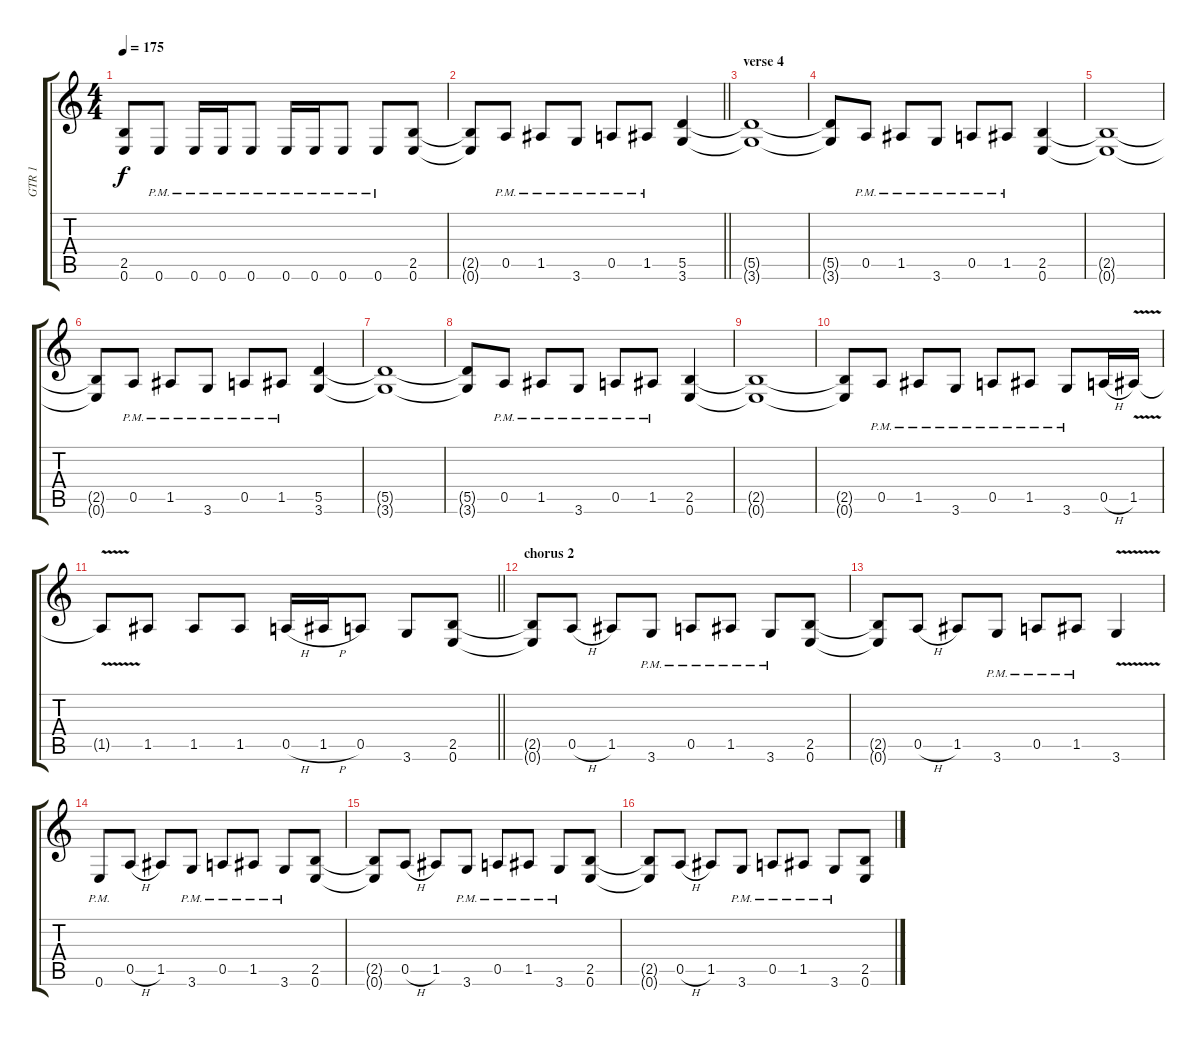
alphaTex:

\track ("GTR 1" "GTR 1") {instrument distortionguitar}
\staff {score tabs}
\tuning (E4 B3 G3 D3 A2 E2) {hide}
\ts (4 4)
\tempo 175
\clef g2
\ks c
(2.5{t} 0.6{t}).8{dy f} 0.6{pm}.8 0.6{pm}.16 0.6{pm}.16 0.6{pm}.8 0.6{pm}.16 0.6{pm}.16 0.6{pm}.8 0.6{pm}.8 (2.5 0.6).8 |
\barLineRight lightlight
(2.5{t} 0.6{t}).8 0.5{pm}.8 1.5{pm}.8 3.6{pm}.8 0.5{pm}.8 1.5{pm}.8 (5.5 3.6).4 |
\section ("" "verse 4")
(5.5{t} 3.6{t}).1 |
(5.5{t} 3.6{t}).8 0.5{pm}.8 1.5{pm}.8 3.6{pm}.8 0.5{pm}.8 1.5{pm}.8 (2.5 0.6).4 |
(2.5{t} 0.6{t}).1 |
(2.5{t} 0.6{t}).8 0.5{pm}.8 1.5{pm}.8 3.6{pm}.8 0.5{pm}.8 1.5{pm}.8 (5.5 3.6).4 |
(5.5{t} 3.6{t}).1 |
(5.5{t} 3.6{t}).8 0.5{pm}.8 1.5{pm}.8 3.6{pm}.8 0.5{pm}.8 1.5{pm}.8 (2.5 0.6).4 |
(2.5{t} 0.6{t}).1 |
(2.5{t} 0.6{t}).8 0.5{pm}.8 1.5{pm}.8 3.6{pm}.8 0.5{pm}.8 1.5{pm}.8 3.6{pm}.8 0.5{h}.16 1.5{v}.16 |
\barLineRight lightlight
1.5{t}.8 1.5.8 1.5.8 1.5.8 0.5{h}.16 1.5{h}.16 0.5.8 3.6.8 (2.5 0.6).8 |
\section ("" "chorus 2")
(2.5{t} 0.6{t}).8 0.5{h}.8 1.5.8 3.6{pm}.8 0.5{pm}.8 1.5{pm}.8 3.6{pm}.8 (2.5 0.6).8 |
(2.5{t} 0.6{t}).8 0.5{h}.8 1.5.8 3.6{pm}.8 0.5{pm}.8 1.5{pm}.8 3.6{v}.4 |
0.6{pm}.8 0.5{h}.8 1.5.8 3.6{pm}.8 0.5{pm}.8 1.5{pm}.8 3.6{pm}.8 (2.5 0.6).8 |
(2.5{t} 0.6{t}).8 0.5{h}.8 1.5.8 3.6{pm}.8 0.5{pm}.8 1.5{pm}.8 3.6{pm}.8 (2.5 0.6).8 |
(2.5{t} 0.6{t}).8 0.5{h}.8 1.5.8 3.6{pm}.8 0.5{pm}.8 1.5{pm}.8 3.6{pm}.8 (2.5 0.6).8
